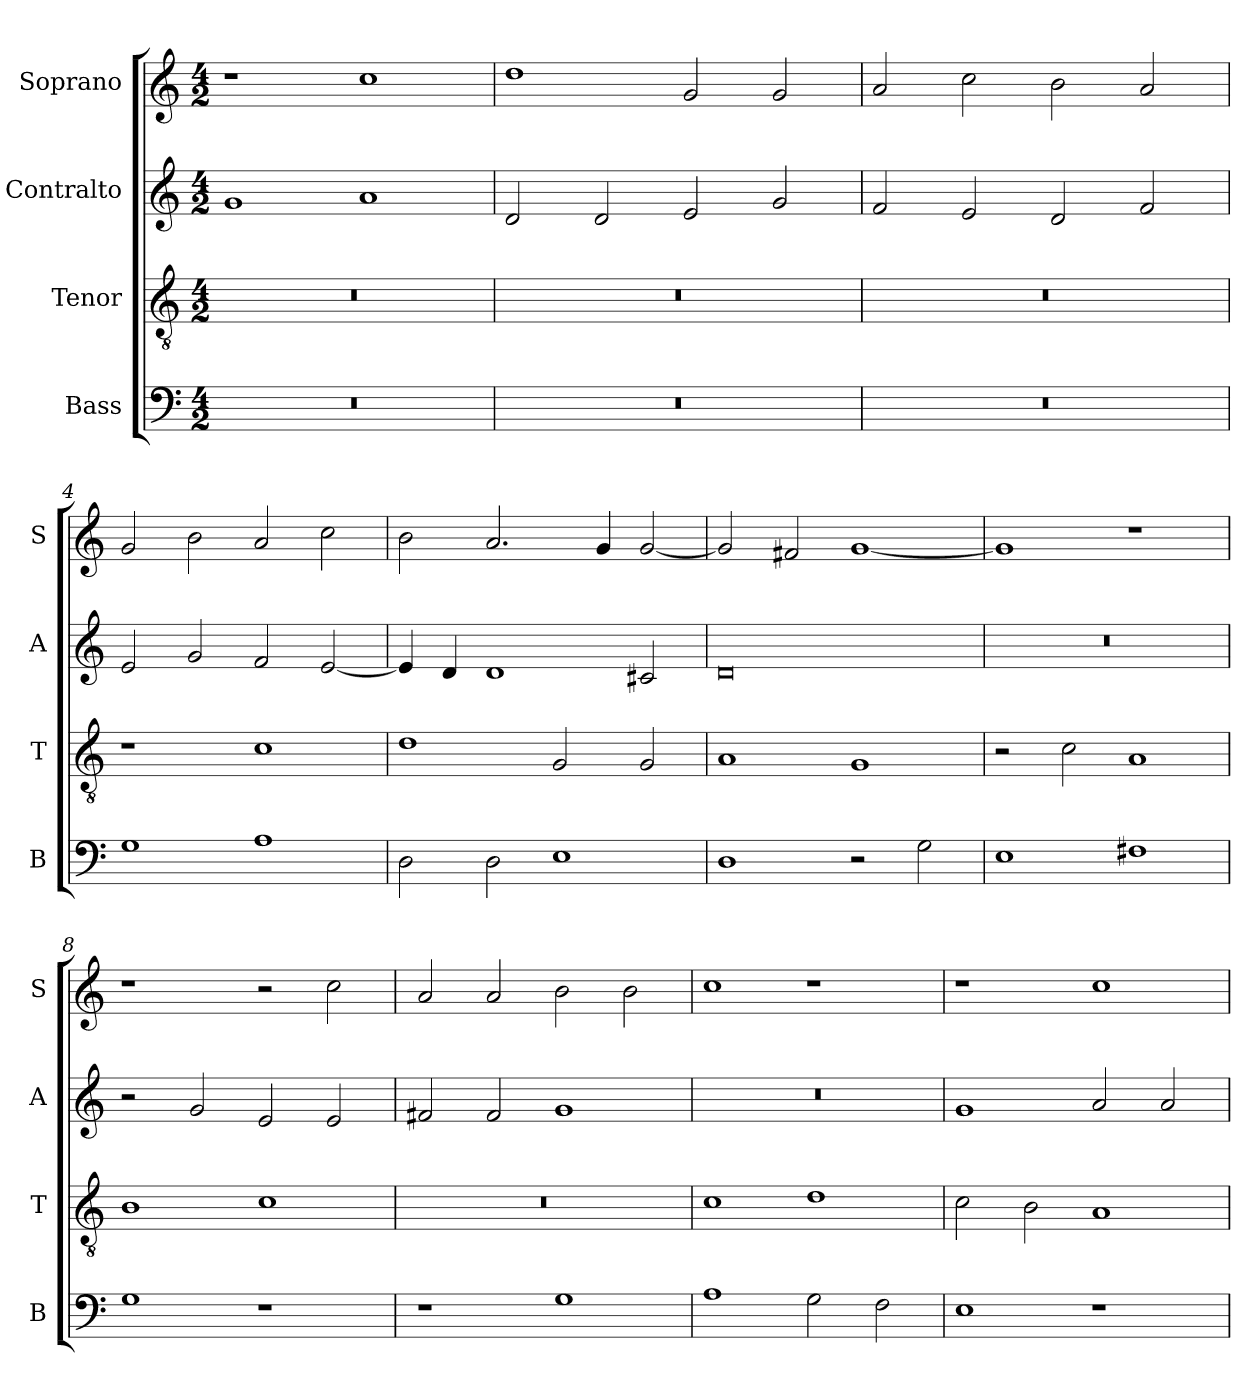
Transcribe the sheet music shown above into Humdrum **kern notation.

**kern	**kern	**kern	**kern
*part4	*part3	*part2	*part1
*staff4	*staff3	*staff2	*staff1
*I"Bass	*I"Tenor	*I"Contralto	*I"Soprano
*I'B	*I'T	*I'A	*I'S
*clefF4	*clefGv2	*clefG2	*clefG2
*k[]	*k[]	*k[]	*k[]
*G:mix	*G:mix	*G:mix	*G:mix
*M4/2	*M4/2	*M4/2	*M4/2
=1	=1	=1	=1
0r	0r	1g	1r
.	.	1a	1cc
=2	=2	=2	=2
0r	0r	2d	1dd
.	.	2d	.
.	.	2e	2g
.	.	2g	2g
=3	=3	=3	=3
0r	0r	2f	2a
.	.	2e	2cc
.	.	2d	2b
.	.	2f	2a
=4	=4	=4	=4
1G	1r	2e	2g
.	.	2g	2b
1A	1c	2f	2a
.	.	[2e	2cc
=5	=5	=5	=5
2D	1d	4e]	2b
.	.	4d	.
2D	.	1d	2.a
1E	2G	.	.
.	.	.	4g
.	2G	2c#X	[2g
=6	=6	=6	=6
1D	1A	0d	2g]
.	.	.	2f#X
2r	1G	.	[1g
2G	.	.	.
=7	=7	=7	=7
1E	2r	0r	1g]
.	2c	.	.
1F#X	1A	.	1r
=8	=8	=8	=8
1G	1B	2r	1r
.	.	2g	.
1r	1c	2e	2r
.	.	2e	2cc
=9	=9	=9	=9
1r	0r	2f#X	2a
.	.	2f#	2a
1G	.	1g	2b
.	.	.	2b
=10	=10	=10	=10
1A	1c	0r	1cc
2G	1d	.	1r
2F	.	.	.
=11	=11	=11	=11
1E	2c	1g	1r
.	2B	.	.
1r	1A	2a	1cc
.	.	2a	.
=	=	=	=
*-	*-	*-	*-
